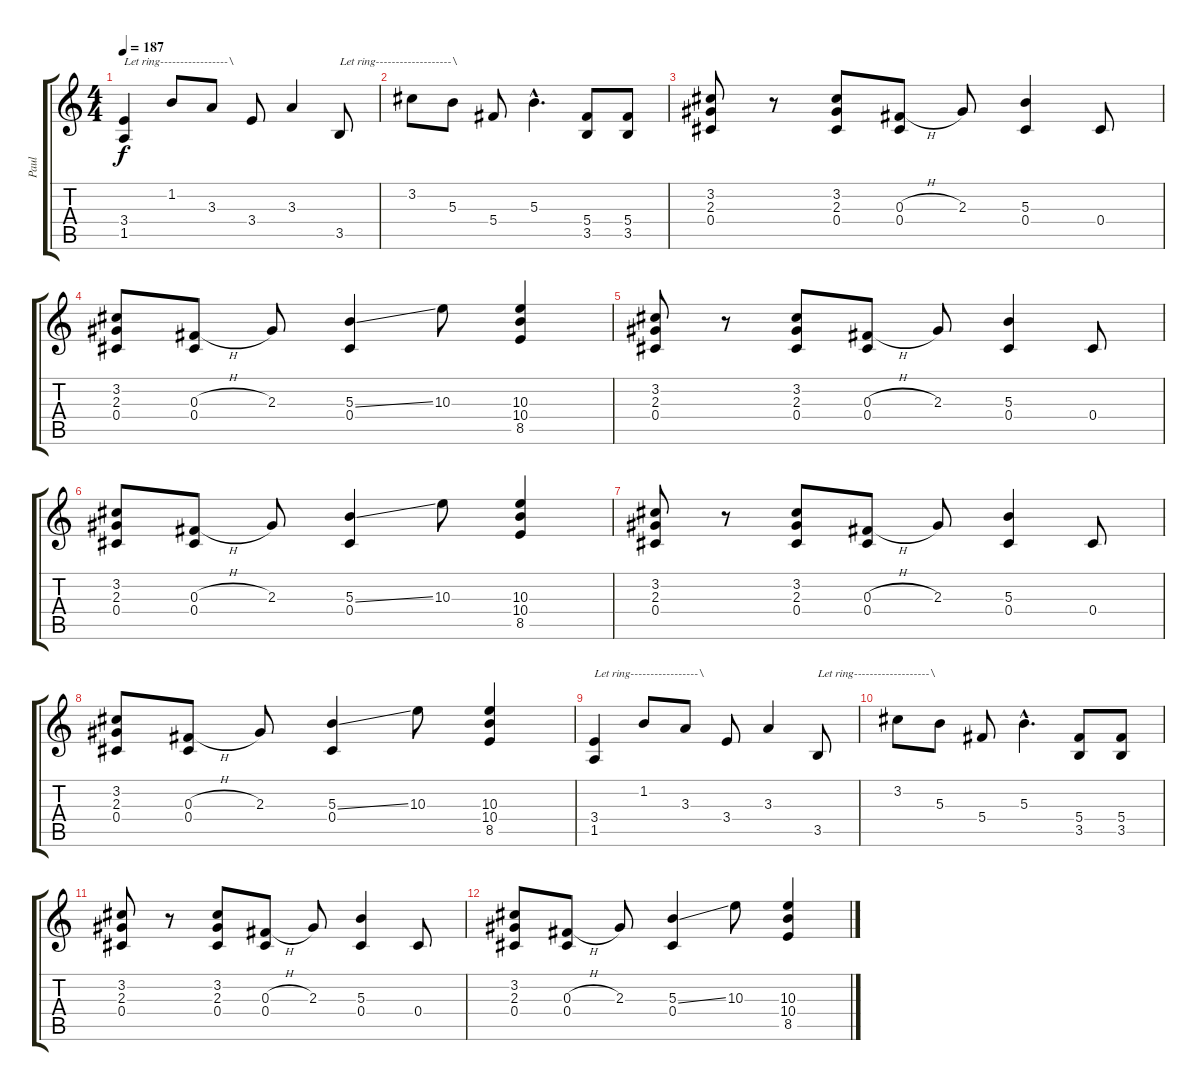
\track ("Paul" "Paul") {instrument overdrivenguitar}
\staff {score tabs}
\tuning (Eb4 Bb3 Gb3 Db3 Ab2 Eb2) {hide}
\ts (4 4)
\tempo 187
\clef g2
\ks c
(3.4 1.5).4{txt "Let ring-----------------\\" dy f} 1.2.8 3.3.8 3.4.8 3.3.4 3.5.8{txt "Let ring-------------------\\"} |
3.2.8 5.3.8 5.4.8 5.3{hac}.4{d} (5.4 3.5).8 (5.4 3.5).8 |
(3.2 2.3 0.4).8 r.8 (3.2 2.3 0.4).8 (0.3{h} 0.4).8 2.3.8 (5.3 0.4).4 0.4.8 |
(3.2 2.3 0.4).8 (0.3{h} 0.4).8 2.3.8 (5.3{ss} 0.4).4 10.3.8 (10.3 10.4 8.5).4 |
(3.2 2.3 0.4).8 r.8 (3.2 2.3 0.4).8 (0.3{h} 0.4).8 2.3.8 (5.3 0.4).4 0.4.8 |
(3.2 2.3 0.4).8 (0.3{h} 0.4).8 2.3.8 (5.3{ss} 0.4).4 10.3.8 (10.3 10.4 8.5).4 |
(3.2 2.3 0.4).8 r.8 (3.2 2.3 0.4).8 (0.3{h} 0.4).8 2.3.8 (5.3 0.4).4 0.4.8 |
(3.2 2.3 0.4).8 (0.3{h} 0.4).8 2.3.8 (5.3{ss} 0.4).4 10.3.8 (10.3 10.4 8.5).4 |
(3.4 1.5).4{txt "Let ring-----------------\\"} 1.2.8 3.3.8 3.4.8 3.3.4 3.5.8{txt "Let ring-------------------\\"} |
3.2.8 5.3.8 5.4.8 5.3{hac}.4{d} (5.4 3.5).8 (5.4 3.5).8 |
(3.2 2.3 0.4).8 r.8 (3.2 2.3 0.4).8 (0.3{h} 0.4).8 2.3.8 (5.3 0.4).4 0.4.8 |
(3.2 2.3 0.4).8 (0.3{h} 0.4).8 2.3.8 (5.3{ss} 0.4).4 10.3.8 (10.3 10.4 8.5).4
